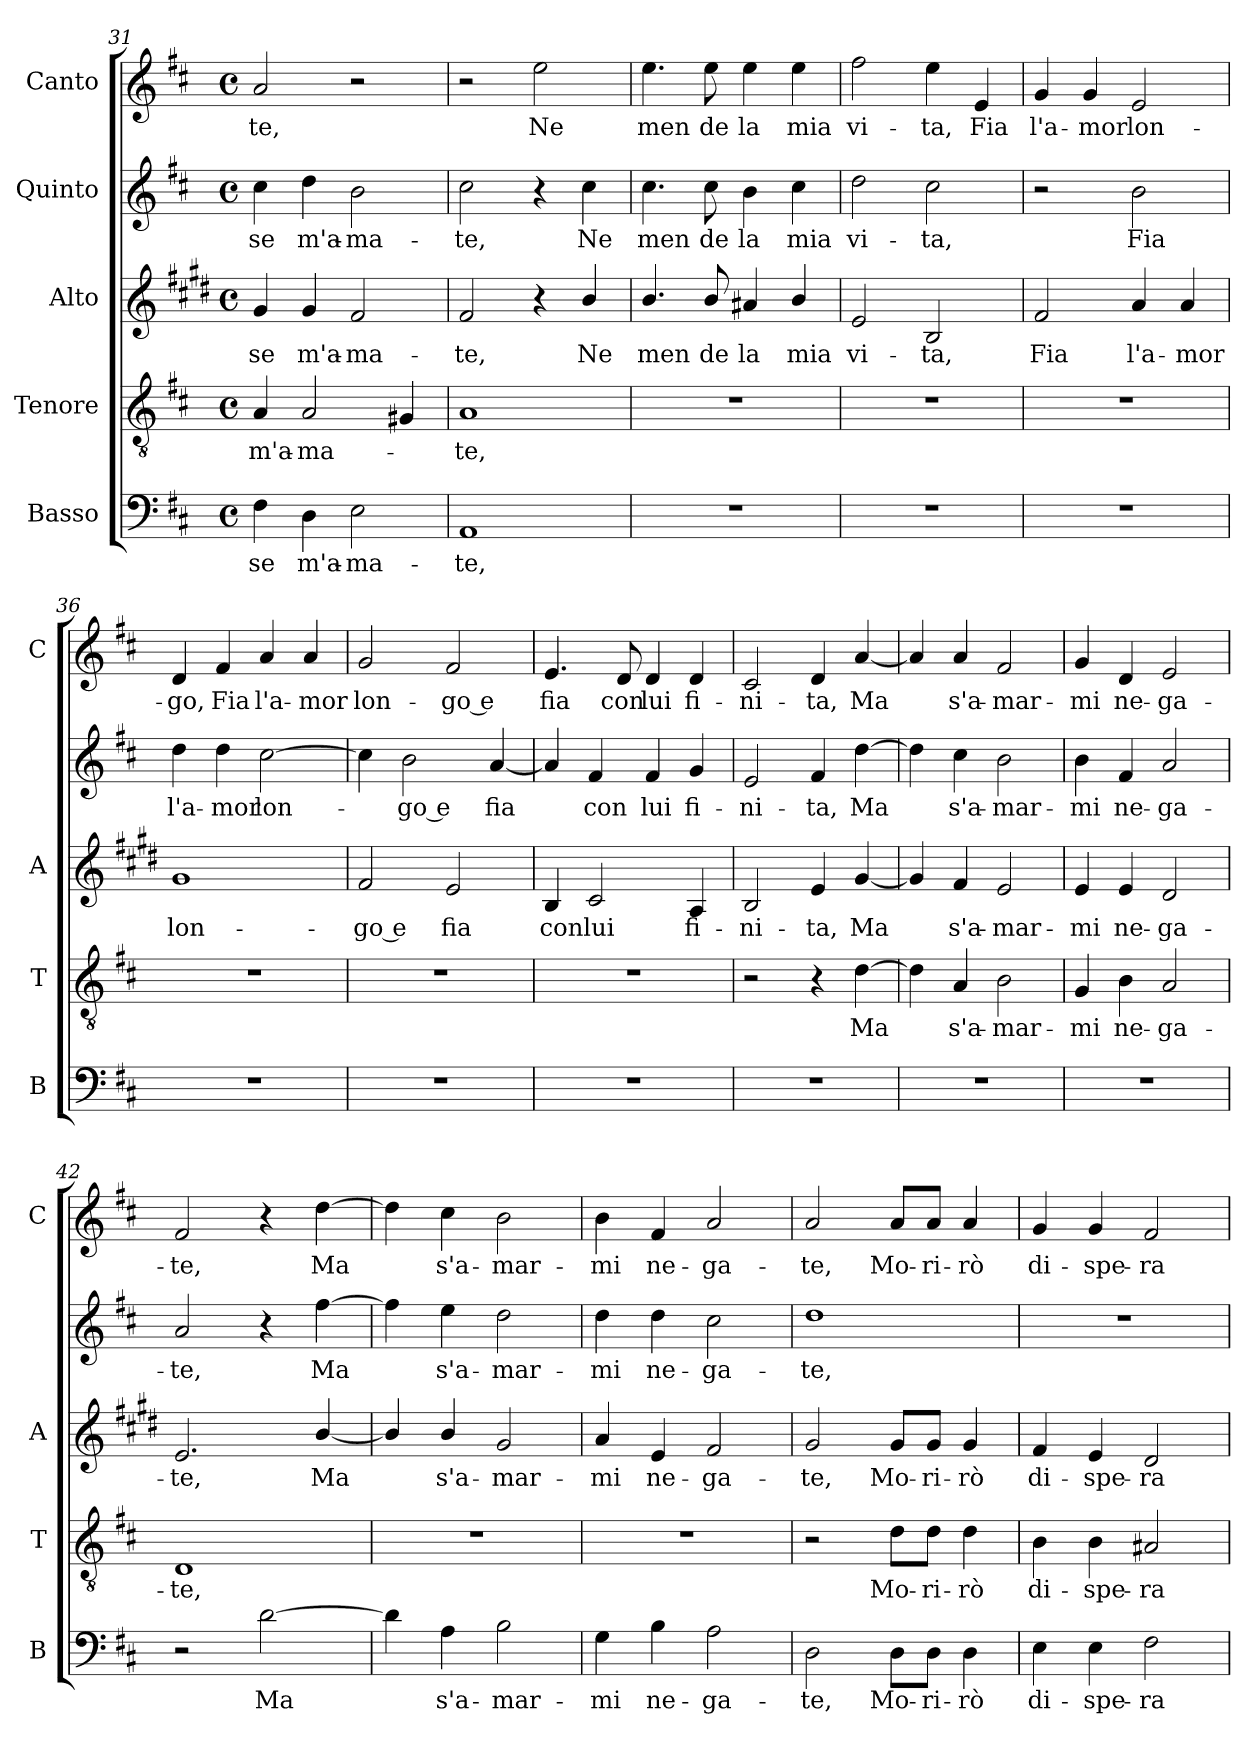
**kern	**text	**kern	**text	**kern	**text	**kern	**text	**kern	**text
*part5	*part5	*part4	*part4	*part3	*part3	*part2	*part2	*part1	*part1
*staff5	*staff5	*staff4	*staff4	*staff3	*staff3	*staff2	*staff2	*staff1	*staff1
*I"Basso	*	*I"Tenore	*	*I"Alto	*	*I"Quinto	*	*I"Canto	*
*I'B	*	*I'T	*	*I'A	*	*	*	*I'C	*
*clefF4	*	*clefGv2	*	*clefG2	*	*clefG2	*	*clefG2	*
*	*	*	*	*ITrd1c2	*	*	*	*	*
*k[f#c#]	*	*k[f#c#]	*	*k[f#c#]	*	*k[f#c#]	*	*k[f#c#]	*
*D:	*	*D:	*	*D:	*	*D:	*	*D:	*
*M4/4	*	*M4/4	*	*M4/4	*	*M4/4	*	*M4/4	*
*met(c)	*	*met(c)	*	*met(c)	*	*met(c)	*	*met(c)	*
=31	=31	=31	=31	=31	=31	=31	=31	=31	=31
!	!LO:LY:b	!	!LO:LY:b	!	!LO:LY:b	!	!LO:LY:b	!	!LO:LY:b
4F#\	se	4A/	m'a-	4f#/	se	4cc#\	se	2a/	-te,
!	!LO:LY:b	!	!LO:LY:b	!	!LO:LY:b	!	!LO:LY:b	!	!
4D\	m'a-	2A/	-ma-	4f#/	m'a-	4dd\	m'a-	.	.
!	!LO:LY:b	!	!	!	!LO:LY:b	!	!LO:LY:b	!	!
2E\	-ma-	.	.	2e/	-ma-	2b\	-ma-	2r	.
.	.	4G#X/	.	.	.	.	.	.	.
=32	=32	=32	=32	=32	=32	=32	=32	=32	=32
!	!LO:LY:b	!	!LO:LY:b	!	!LO:LY:b	!	!LO:LY:b	!	!
1AA	-te,	1A	-te,	2e/	-te,	2cc#\	-te,	2r	.
!	!	!	!	!	!	!	!	!	!LO:LY:b
.	.	.	.	4r	.	4r	.	2ee\	Ne
!	!	!	!	!	!LO:LY:b	!	!LO:LY:b	!	!
.	.	.	.	4a/	Ne	4cc#\	Ne	.	.
!!LO:LB:g=z
=33	=33	=33	=33	=33	=33	=33	=33	=33	=33
!	!	!	!	!	!LO:LY:b	!	!LO:LY:b	!	!LO:LY:b
1r	.	1r	.	4.a/	men	4.cc#\	men	4.ee\	men
!	!	!	!	!	!LO:LY:b	!	!LO:LY:b	!	!LO:LY:b
.	.	.	.	8a/	de	8cc#\	de	8ee\	de
!	!	!	!	!	!LO:LY:b	!	!LO:LY:b	!	!LO:LY:b
.	.	.	.	4g#X/	la	4b\	la	4ee\	la
!	!	!	!	!	!LO:LY:b	!	!LO:LY:b	!	!LO:LY:b
.	.	.	.	4a/	mia	4cc#\	mia	4ee\	mia
=34	=34	=34	=34	=34	=34	=34	=34	=34	=34
!	!	!	!	!	!LO:LY:b	!	!LO:LY:b	!	!LO:LY:b
1r	.	1r	.	2d/	vi-	2dd\	vi-	2ff#\	vi-
!	!	!	!	!	!LO:LY:b	!	!LO:LY:b	!	!LO:LY:b
.	.	.	.	2A/	-ta,	2cc#\	-ta,	4ee\	-ta,
!	!	!	!	!	!	!	!	!	!LO:LY:b
.	.	.	.	.	.	.	.	4e/	Fia
=35	=35	=35	=35	=35	=35	=35	=35	=35	=35
!	!	!	!	!	!LO:LY:b	!	!	!	!LO:LY:b
1r	.	1r	.	2e/	Fia	2r	.	4g/	l'a-
!	!	!	!	!	!	!	!	!	!LO:LY:b
.	.	.	.	.	.	.	.	4g/	-mor
!	!	!	!	!	!LO:LY:b	!	!LO:LY:b	!	!LO:LY:b
.	.	.	.	4g/	l'a-	2b\	Fia	2e/	lon-
!	!	!	!	!	!LO:LY:b	!	!	!	!
.	.	.	.	4g/	-mor	.	.	.	.
=36	=36	=36	=36	=36	=36	=36	=36	=36	=36
!	!	!	!	!	!LO:LY:b	!	!LO:LY:b	!	!LO:LY:b
1r	.	1r	.	1f#	lon-	4dd\	l'a-	4d/	-go,
!	!	!	!	!	!	!	!LO:LY:b	!	!LO:LY:b
.	.	.	.	.	.	4dd\	-mor	4f#/	Fia
!	!	!	!	!	!	!	!LO:LY:b	!	!LO:LY:b
.	.	.	.	.	.	[2cc#\	lon-	4a/	l'a-
!	!	!	!	!	!	!	!	!	!LO:LY:b
.	.	.	.	.	.	.	.	4a/	-mor
=37	=37	=37	=37	=37	=37	=37	=37	=37	=37
!	!	!	!	!	!LO:LY:b	!	!	!	!LO:LY:b
1r	.	1r	.	2e/	-go e	4cc#\]	.	2g/	lon-
!	!	!	!	!	!	!	!LO:LY:b	!	!
.	.	.	.	.	.	2b\	-go e	.	.
!	!	!	!	!	!LO:LY:b	!	!	!	!LO:LY:b
.	.	.	.	2d/	fia	.	.	2f#/	-go e
!	!	!	!	!	!	!	!LO:LY:b	!	!
.	.	.	.	.	.	[4a/	fia	.	.
=38	=38	=38	=38	=38	=38	=38	=38	=38	=38
!	!	!	!	!	!LO:LY:b	!	!	!	!LO:LY:b
1r	.	1r	.	4A/	con	4a/]	.	4.e/	fia
!	!	!	!	!	!LO:LY:b	!	!LO:LY:b	!	!
.	.	.	.	2B/	lui	4f#/	con	.	.
!	!	!	!	!	!	!	!	!	!LO:LY:b
.	.	.	.	.	.	.	.	8d/	con
!	!	!	!	!	!	!	!LO:LY:b	!	!LO:LY:b
.	.	.	.	.	.	4f#/	lui	4d/	lui
!	!	!	!	!	!LO:LY:b	!	!LO:LY:b	!	!LO:LY:b
.	.	.	.	4G/	fi-	4g/	fi-	4d/	fi-
=39	=39	=39	=39	=39	=39	=39	=39	=39	=39
!	!	!	!	!	!LO:LY:b	!	!LO:LY:b	!	!LO:LY:b
1r	.	2r	.	2A/	-ni-	2e/	-ni-	2c#/	-ni-
!	!	!	!	!	!LO:LY:b	!	!LO:LY:b	!	!LO:LY:b
.	.	4r	.	4d/	-ta,	4f#/	-ta,	4d/	-ta,
!	!	!	!LO:LY:b	!	!LO:LY:b	!	!LO:LY:b	!	!LO:LY:b
.	.	[4d\	Ma	[4f#/	Ma	[4dd\	Ma	[4a/	Ma
=40	=40	=40	=40	=40	=40	=40	=40	=40	=40
1r	.	4d\]	.	4f#/]	.	4dd\]	.	4a/]	.
!	!	!	!LO:LY:b	!	!LO:LY:b	!	!LO:LY:b	!	!LO:LY:b
.	.	4A/	s'a-	4e/	s'a-	4cc#\	s'a-	4a/	s'a-
!	!	!	!LO:LY:b	!	!LO:LY:b	!	!LO:LY:b	!	!LO:LY:b
.	.	2B\	-mar-	2d/	-mar-	2b\	-mar-	2f#/	-mar-
!!LO:PB:g=z
=41	=41	=41	=41	=41	=41	=41	=41	=41	=41
!	!	!	!LO:LY:b	!	!LO:LY:b	!	!LO:LY:b	!	!LO:LY:b
1r	.	4G/	-mi	4d/	-mi	4b\	-mi	4g/	-mi
!	!	!	!LO:LY:b	!	!LO:LY:b	!	!LO:LY:b	!	!LO:LY:b
.	.	4B\	ne-	4d/	ne-	4f#/	ne-	4d/	ne-
!	!	!	!LO:LY:b	!	!LO:LY:b	!	!LO:LY:b	!	!LO:LY:b
.	.	2A/	-ga-	2c#/	-ga-	2a/	-ga-	2e/	-ga-
=42	=42	=42	=42	=42	=42	=42	=42	=42	=42
!	!	!	!LO:LY:b	!	!LO:LY:b	!	!LO:LY:b	!	!LO:LY:b
2r	.	1D	-te,	2.d/	-te,	2a/	-te,	2f#/	-te,
!	!LO:LY:b	!	!	!	!	!	!	!	!
[2d\	Ma	.	.	.	.	4r	.	4r	.
!	!	!	!	!	!LO:LY:b	!	!LO:LY:b	!	!LO:LY:b
.	.	.	.	[4a/	Ma	[4ff#\	Ma	[4dd\	Ma
=43	=43	=43	=43	=43	=43	=43	=43	=43	=43
4d\]	.	1r	.	4a/]	.	4ff#\]	.	4dd\]	.
!	!LO:LY:b	!	!	!	!LO:LY:b	!	!LO:LY:b	!	!LO:LY:b
4A\	s'a-	.	.	4a/	s'a-	4ee\	s'a-	4cc#\	s'a-
!	!LO:LY:b	!	!	!	!LO:LY:b	!	!LO:LY:b	!	!LO:LY:b
2B\	-mar-	.	.	2f#/	-mar-	2dd\	-mar-	2b\	-mar-
=44	=44	=44	=44	=44	=44	=44	=44	=44	=44
!	!LO:LY:b	!	!	!	!LO:LY:b	!	!LO:LY:b	!	!LO:LY:b
4G\	-mi	1r	.	4g/	-mi	4dd\	-mi	4b\	-mi
!	!LO:LY:b	!	!	!	!LO:LY:b	!	!LO:LY:b	!	!LO:LY:b
4B\	ne-	.	.	4d/	ne-	4dd\	ne-	4f#/	ne-
!	!LO:LY:b	!	!	!	!LO:LY:b	!	!LO:LY:b	!	!LO:LY:b
2A\	-ga-	.	.	2e/	-ga-	2cc#\	-ga-	2a/	-ga-
=45	=45	=45	=45	=45	=45	=45	=45	=45	=45
!	!LO:LY:b	!	!	!	!LO:LY:b	!	!LO:LY:b	!	!LO:LY:b
2D\	-te,	2r	.	2f#/	-te,	1dd	-te,	2a/	-te,
!	!LO:LY:b	!	!LO:LY:b	!	!LO:LY:b	!	!	!	!LO:LY:b
8D\L	Mo-	8d\L	Mo-	8f#/L	Mo-	.	.	8a/L	Mo-
!	!LO:LY:b	!	!LO:LY:b	!	!LO:LY:b	!	!	!	!LO:LY:b
8D\J	-ri-	8d\J	-ri-	8f#/J	-ri-	.	.	8a/J	-ri-
!	!LO:LY:b	!	!LO:LY:b	!	!LO:LY:b	!	!	!	!LO:LY:b
4D\	-rò	4d\	-rò	4f#/	-rò	.	.	4a/	-rò
=46	=46	=46	=46	=46	=46	=46	=46	=46	=46
!	!LO:LY:b	!	!LO:LY:b	!	!LO:LY:b	!	!	!	!LO:LY:b
4E\	di-	4B\	di-	4e/	di-	1r	.	4g/	di-
!	!LO:LY:b	!	!LO:LY:b	!	!LO:LY:b	!	!	!	!LO:LY:b
4E\	-spe-	4B\	-spe-	4d/	-spe-	.	.	4g/	-spe-
!	!LO:LY:b	!	!LO:LY:b	!	!LO:LY:b	!	!	!	!LO:LY:b
2F#\	-ra-	2A#X/	-ra-	2c#/	-ra-	.	.	2f#/	-ra-
=	=	=	=	=	=	=	=	=	=
*-	*-	*-	*-	*-	*-	*-	*-	*-	*-
